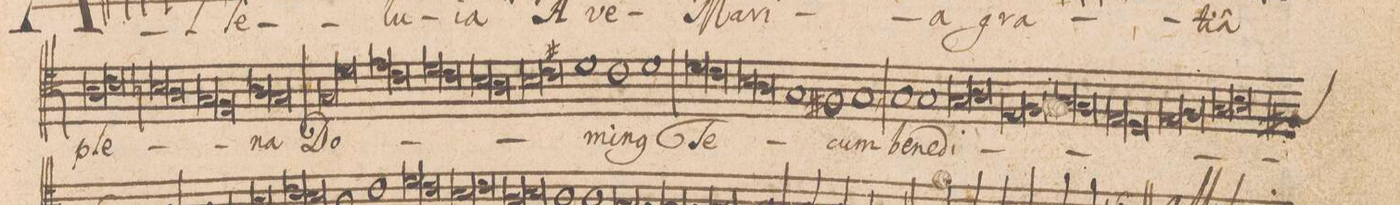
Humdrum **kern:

**kern	**text
*I"TENOR.	*
*clefC4	*
*k[bn]	*
*met(C|)	*
*M2/1	*
=18-	=18-
*lig	*
1A	ple-
1c	.
*Xlig	*
=19-	=19-
*lig	*
1Bn	.
1A	.
*Xlig	*
=20-	=20-
*lig	*
1G	.
1F	.
*Xlig	*
=21-	=21-
*lig	*
1A	-na
1G	.
*Xlig	*
=22-	=22-
*lig	*
1G	Do-
1d	.
*Xlig	*
=23-	=23-
*lig	*
1e	.
1c	.
*Xlig	*
=24-	=24-
*lig	*
1d	.
1c	.
*Xlig	*
=25-	=25-
*lig	*
1B	.
1A	.
*Xlig	*
=26-	=26-
*lig	*
1B	.
1c#X	.
*Xlig	*
=27-	=27-
1d	.
1cny	-mi-
=28-	=28-
1d	-n(us)
*lig	*
1d	Te-
=29-	=29-
1c	.
*Xlig	*
*lig	*
1B	.
=30-	=30-
1A	.
*Xlig	*
1G	.
=31-	=31-
1F#X	.
1G,	-cum
=32-	=32-
1G	be-
1G	-ne-
=33-	=33-
*lig	*
1G	-di-
1A	.
*Xlig	*
=34-	=34-
*lig	*
1E	.
1Fny	.
*Xlig	*
=35-	=35-
*lig	*
1G	.
1F	.
*Xlig	*
=36-	=36-
*lig	*
1E	.
1D	.
*Xlig	*
=37-	=37-
*lig	*
1E	.
1F	.
*Xlig	*
=38-	=38-
*lig	*
1G	.
*custos:F#	*
1A	.
*Xlig	*
*-	*-
